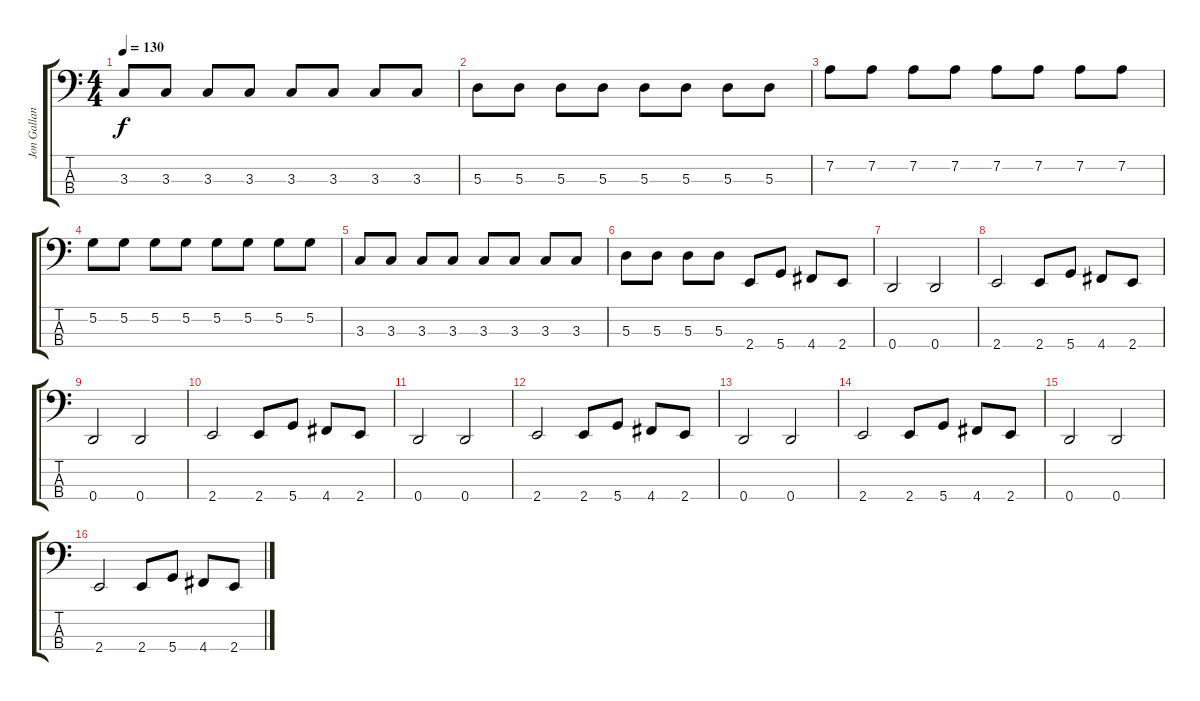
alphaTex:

\track ("Jon Gallant" "Jon Gallan") {instrument electricbassfinger}
\staff {score tabs}
\tuning (G2 D2 A1 D1) {hide}
\ts (4 4)
\tempo 130
\clef f4
\ks c
3.3.8{dy f} 3.3.8 3.3.8 3.3.8 3.3.8 3.3.8 3.3.8 3.3.8 |
5.3.8 5.3.8 5.3.8 5.3.8 5.3.8 5.3.8 5.3.8 5.3.8 |
7.2.8 7.2.8 7.2.8 7.2.8 7.2.8 7.2.8 7.2.8 7.2.8 |
5.2.8 5.2.8 5.2.8 5.2.8 5.2.8 5.2.8 5.2.8 5.2.8 |
3.3.8 3.3.8 3.3.8 3.3.8 3.3.8 3.3.8 3.3.8 3.3.8 |
5.3.8 5.3.8 5.3.8 5.3.8 2.4.8 5.4.8 4.4.8 2.4.8 |
0.4.2 0.4.2 |
2.4.2 2.4.8 5.4.8 4.4.8 2.4.8 |
0.4.2 0.4.2 |
2.4.2 2.4.8 5.4.8 4.4.8 2.4.8 |
0.4.2 0.4.2 |
2.4.2 2.4.8 5.4.8 4.4.8 2.4.8 |
0.4.2 0.4.2 |
2.4.2 2.4.8 5.4.8 4.4.8 2.4.8 |
0.4.2 0.4.2 |
2.4.2 2.4.8 5.4.8 4.4.8 2.4.8
